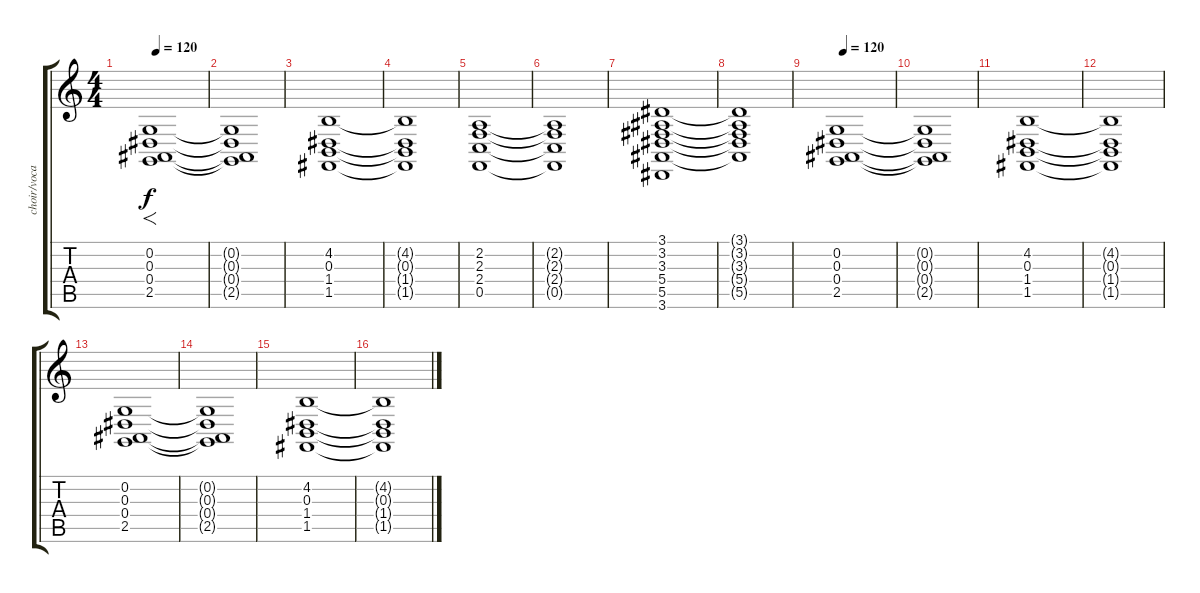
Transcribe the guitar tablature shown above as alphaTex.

\track ("choir/vocals" "choir/voca") {instrument choiraahs}
\staff {score tabs}
\tuning (C4 G3 Eb3 Bb2 F2 C2) {hide}
\ts (4 4)
\tempo 120
\clef g2
\ks c
(0.2 0.3 0.4 2.5).1{f dy f instrument choiraahs} |
(0.2{t} 0.3{t} 0.4{t} 2.5{t}).1 |
(4.2 0.3 1.4 1.5).1 |
(4.2{t} 0.3{t} 1.4{t} 1.5{t}).1 |
(2.2 2.3 2.4 0.5).1 |
(2.2{t} 2.3{t} 2.4{t} 0.5{t}).1 |
(3.1 3.2 3.3 5.4 5.5 3.6).1 |
(3.1{t} 3.2{t} 3.3{t} 5.4{t} 5.5{t}).1 |
\tempo 120
(0.2 0.3 0.4 2.5).1 |
(0.2{t} 0.3{t} 0.4{t} 2.5{t}).1 |
(4.2 0.3 1.4 1.5).1 |
(4.2{t} 0.3{t} 1.4{t} 1.5{t}).1 |
(0.2 0.3 0.4 2.5).1 |
(0.2{t} 0.3{t} 0.4{t} 2.5{t}).1 |
(4.2 0.3 1.4 1.5).1 |
(4.2{t} 0.3{t} 1.4{t} 1.5{t}).1
